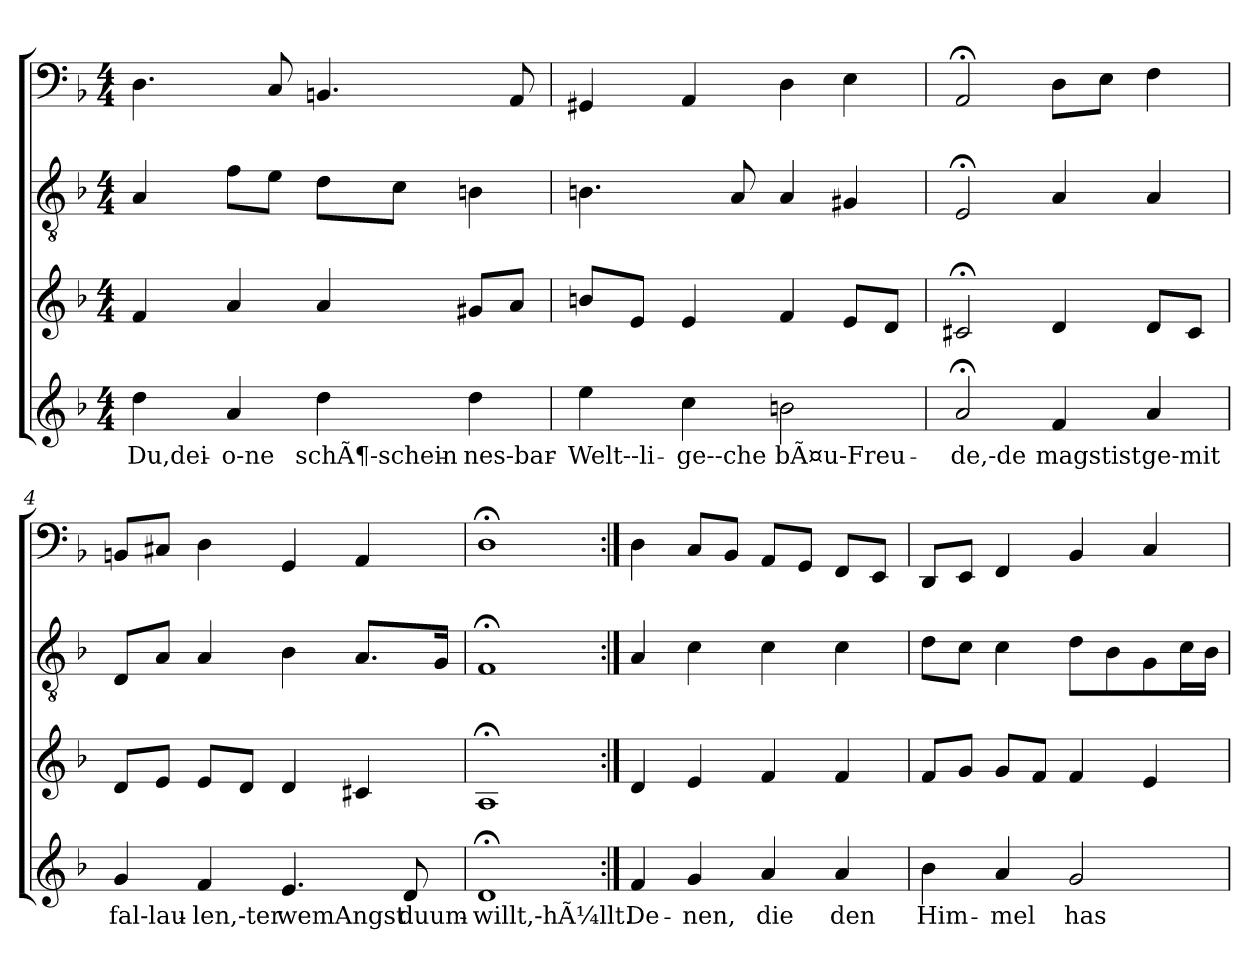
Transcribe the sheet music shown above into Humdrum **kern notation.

**kern	**text	**kern	**kern	**kern
*part4	*part4	*part3	*part2	*part1
*staff4	*staff4	*staff3	*staff2	*staff1
*clefG2	*	*clefG2	*clefGv2	*clefF4
*k[b-]	*	*k[b-]	*k[b-]	*k[b-]
*d:	*	*d:	*d:	*d:
*M4/4	*	*M4/4	*M4/4	*M4/4
=1	=1	=1	=1	=1
4dd	Du,dei-	4f	4A	4.D
4a	o-ne	4a	8fL	.
.	.	.	8eJ	8C
4dd	schÃ¶-schein-	4a	8dL	4.BBn
.	.	.	8cJ	.
4dd	-nes-bar-	8g#XL	4Bn	.
.	.	8aJ	.	8AA
=2	=2	=2	=2	=2
4ee	Welt--li-	8bnL	4.Bn	4GG#X
.	.	8eJ	.	.
4cc	-ge--che	4e	.	4AA
.	.	.	8A	.
2bn	-bÃ¤u-Freu-	4f	4A	4D
.	.	8eL	4G#X	4E
.	.	8dJ	.	.
=3	=3	=3	=3	=3
2a;<	-de,-de	2c#X;<	2E;<	2AA;<
4f	magstist	4d	4A	8DL
.	.	.	.	8EJ
4a	ge-mit	8dL	4A	4F
.	.	8c#J	.	.
=4	=4	=4	=4	=4
4g	-fal-lau-	8dL	8DL	8BBnL
.	.	8eJ	8AJ	8C#XJ
4f	-len,-ter	8eL	4A	4D
.	.	8dJ	.	.
4.e	wemAngst	4d	4B-	4GG
.	.	4c#X	8.AL	4AA
8d	duum-	.	.	.
.	.	.	16GJk	.
=5	=5	=5	=5	=5
1d;<	willt,-hÃ¼llt.	1A;<	1F;<	1D;<
=6:|!	=6:|!	=6:|!	=6:|!	=6:|!
4f	De-	4d	4A	4D
4g	-nen,	4e	4c	8CL
.	.	.	.	8BB-J
4a	die	4f	4c	8AAL
.	.	.	.	8GGJ
4a	den	4f	4c	8FFL
.	.	.	.	8EEJ
=7	=7	=7	=7	=7
4b-	Him-	8fL	8dL	8DDL
.	.	8gJ	8cJ	8EEJ
4a	-mel	8gL	4c	4FF
.	.	8fJ	.	.
2g	has-	4f	8dL	4BB-
.	.	.	8B-	.
.	.	4e	8G	4C
.	.	.	16cL	.
.	.	.	16B-JJ	.
=	=	=	=	=
*-	*-	*-	*-	*-
